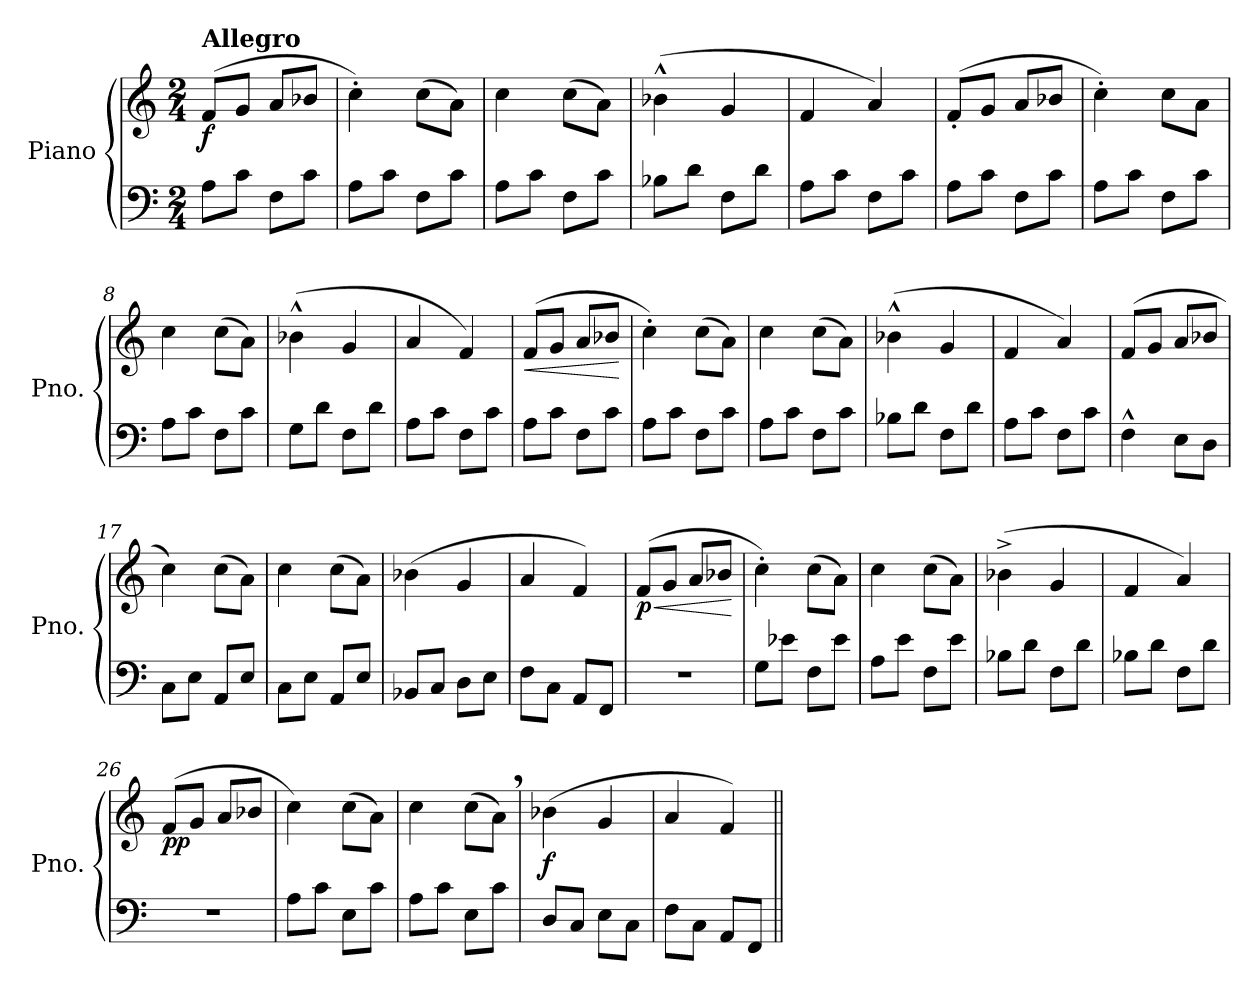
**kern	**kern	**dynam
*part1	*part1	*part1
*staff2	*staff1	*staff1/2
*I"Piano	*	*
*I'Pno.	*	*
*clefF4	*clefG2	*
*k[]	*k[]	*
*M2/4	*M2/4	*
=1	=1	=1
!	!LO:TX:a:B:t=Allegro	!
!	!	!LO:DY:b
8A\L	(>8f/L	f
8c\J	8g/J	.
8F\L	8a/L	.
8c\J	8b-X/J	.
=2	=2	=2
8A\L	4cc'\)	.
8c\J	.	.
8F\L	(>8cc\L	.
8c\J	8a\J)	.
=3	=3	=3
8A\L	4cc\	.
8c\J	.	.
8F\L	(>8cc\L	.
8c\J	8a\J)	.
=4	=4	=4
8B-X\L	(>4b-X^^\	.
8d\J	.	.
8F\L	4g/	.
8d\J	.	.
=5	=5	=5
8A\L	4f/	.
8c\J	.	.
8F\L	4a/)	.
8c\J	.	.
=6	=6	=6
8A\L	(<8f'/L	.
8c\J	8g/J	.
8F\L	8a/L	.
8c\J	8b-X/J	.
!!LO:LB:g=z
=7	=7	=7
8A\L	4cc'\)	.
8c\J	.	.
8F\L	8cc\L	.
8c\J	8a\J	.
=8	=8	=8
8A\L	4cc\	.
8c\J	.	.
8F\L	(>8cc\L	.
8c\J	8a\J)	.
=9	=9	=9
8G\L	(>4b-X^^\	.
8d\J	.	.
8F\L	4g/	.
8d\J	.	.
=10	=10	=10
8A\L	4a/	.
8c\J	.	.
8F\L	4f/)	.
8c\J	.	.
=11	=11	=11
!	!	!LO:HP:b
8A\L	(>8f/L	<
8c\J	8g/J	.
8F\L	8a/L	.
8c\J	8b-X/J	.
.	.	[
=12	=12	=12
8A\L	4cc'\)	.
8c\J	.	.
8F\L	(>8cc\L	.
8c\J	8a\J)	.
!!LO:LB:g=z
=13	=13	=13
8A\L	4cc\	.
8c\J	.	.
8F\L	(>8cc\L	.
8c\J	8a\J)	.
=14	=14	=14
8B-X\L	(>4b-X^^\	.
8d\J	.	.
8F\L	4g/	.
8d\J	.	.
=15	=15	=15
8A\L	4f/	.
8c\J	.	.
8F\L	4a/)	.
8c\J	.	.
=16	=16	=16
4F^^\	(>8f/L	.
.	8g/J	.
8E\L	8a/L	.
8D\J	8b-X/J	.
=17	=17	=17
8C\L	4cc\)	.
8E\J	.	.
8AA/L	(>8cc\L	.
8E/J	8a\J)	.
=18	=18	=18
8C\L	4cc\	.
8E\J	.	.
8AA/L	(>8cc\L	.
8E/J	8a\J)	.
!!LO:LB:g=z
=19	=19	=19
8BB-X/L	(>4b-X\	.
8C/J	.	.
8D\L	4g/	.
8E\J	.	.
=20	=20	=20
8F\L	4a/	.
8C\J	.	.
8AA/L	4f/)	.
8FF/J	.	.
=21	=21	=21
!	!	!LO:HP:b
!	!	!LO:DY:n=1:b
2r	(<8f/L	< p
.	8g/J	.
.	8a/L	.
.	8b-X/J	.
.	.	[
=22	=22	=22
8G\L	4cc'\)	.
8e-X\J	.	.
8F\L	(>8cc\L	.
8e-\J	8a\J)	.
=23	=23	=23
8A\L	4cc\	.
8e\J	.	.
8F\L	(>8cc\L	.
8e\J	8a\J)	.
=24	=24	=24
8B-X\L	(>4b-X^\	.
8d\J	.	.
8F\L	4g/	.
8d\J	.	.
!!LO:LB:g=z
=25	=25	=25
8B-X\L	4f/	.
8d\J	.	.
8F\L	4a/)	.
8d\J	.	.
=26	=26	=26
!	!	!LO:DY:b
2r	(>8f/L	pp
.	8g/J	.
.	8a/L	.
.	8b-X/J	.
=27	=27	=27
8A\L	4cc\)	.
8c\J	.	.
8E\L	(>8cc\L	.
8c\J	8a\J)	.
=28	=28	=28
8A\L	4cc\	.
8c\J	.	.
8E\L	(>8cc\L	.
8c\J	8a,\J)	.
=29	=29	=29
!	!	!LO:DY:b
8D/L	(>4b-X\	f
8C/J	.	.
8E\L	4g/	.
8C\J	.	.
=30	=30	=30
8F\L	4a/	.
8C\J	.	.
8AA/L	4f/)	.
8FF/J	.	.
=||	=||	=||
*-	*-	*-
